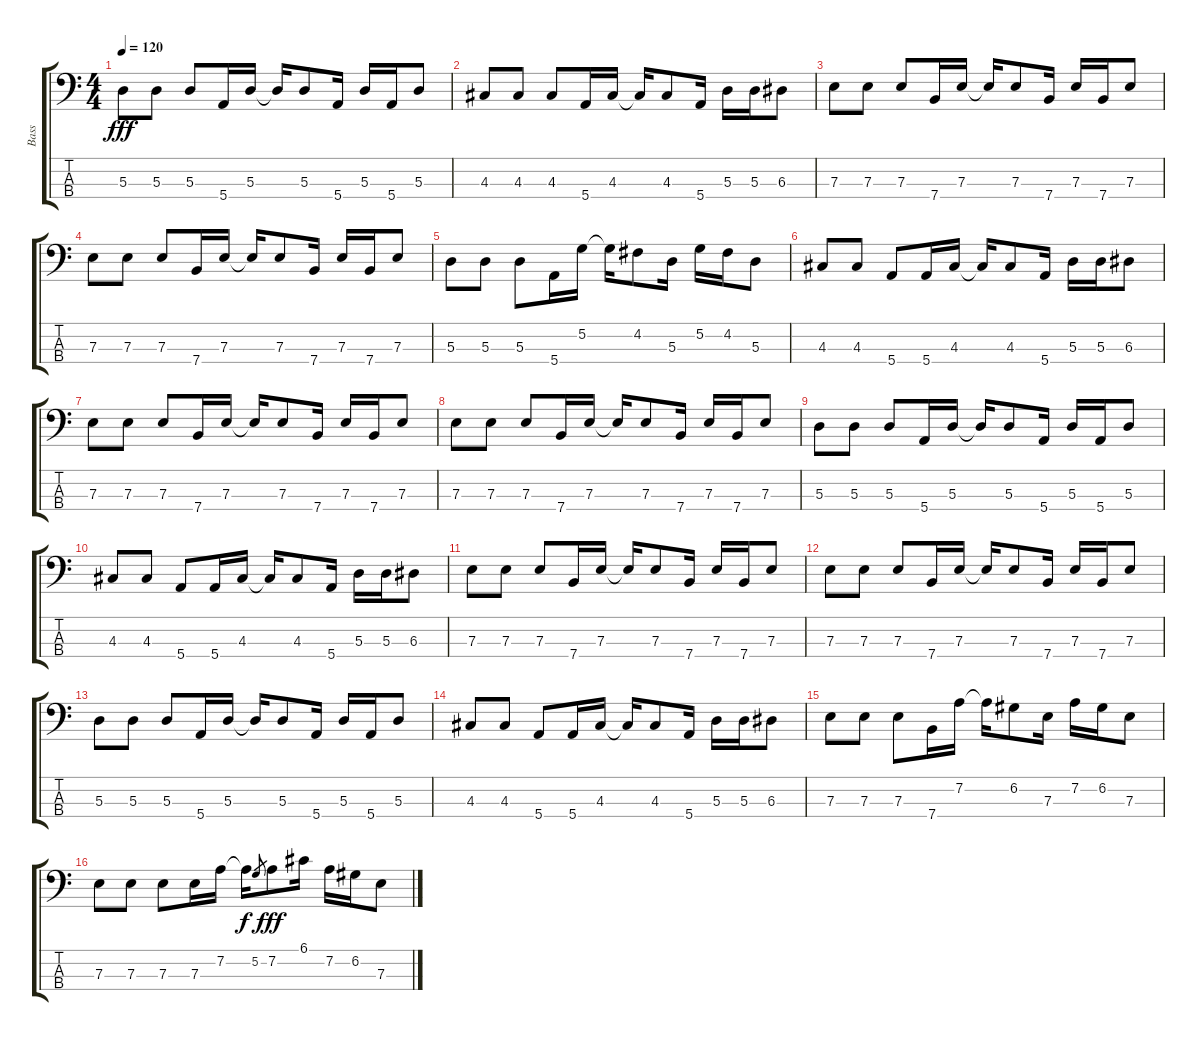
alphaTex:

\track ("Bass" "Bass") {instrument electricbasspick}
\staff {score tabs}
\tuning (G2 D2 A1 E1) {hide}
\ts (4 4)
\tempo 120
\clef f4
\ks c
5.3.8{dy fff} 5.3.8 5.3.8 5.4.16 5.3.16 5.3{t}.16 5.3.8 5.4.16 5.3.16 5.4.16 5.3.8 |
4.3.8 4.3.8 4.3.8 5.4.16 4.3.16 4.3{t}.16 4.3.8 5.4.16 5.3.16 5.3.16 6.3.8 |
7.3.8 7.3.8 7.3.8 7.4.16 7.3.16 7.3{t}.16 7.3.8 7.4.16 7.3.16 7.4.16 7.3.8 |
7.3.8 7.3.8 7.3.8 7.4.16 7.3.16 7.3{t}.16 7.3.8 7.4.16 7.3.16 7.4.16 7.3.8 |
5.3.8 5.3.8 5.3.8 5.4.16 5.2.16 5.2{t}.16 4.2.8 5.3.16 5.2.16 4.2.16 5.3.8 |
4.3.8 4.3.8 5.4.8 5.4.16 4.3.16 4.3{t}.16 4.3.8 5.4.16 5.3.16 5.3.16 6.3.8 |
7.3.8 7.3.8 7.3.8 7.4.16 7.3.16 7.3{t}.16 7.3.8 7.4.16 7.3.16 7.4.16 7.3.8 |
7.3.8 7.3.8 7.3.8 7.4.16 7.3.16 7.3{t}.16 7.3.8 7.4.16 7.3.16 7.4.16 7.3.8 |
5.3.8 5.3.8 5.3.8 5.4.16 5.3.16 5.3{t}.16 5.3.8 5.4.16 5.3.16 5.4.16 5.3.8 |
4.3.8 4.3.8 5.4.8 5.4.16 4.3.16 4.3{t}.16 4.3.8 5.4.16 5.3.16 5.3.16 6.3.8 |
7.3.8 7.3.8 7.3.8 7.4.16 7.3.16 7.3{t}.16 7.3.8 7.4.16 7.3.16 7.4.16 7.3.8 |
7.3.8 7.3.8 7.3.8 7.4.16 7.3.16 7.3{t}.16 7.3.8 7.4.16 7.3.16 7.4.16 7.3.8 |
5.3.8 5.3.8 5.3.8 5.4.16 5.3.16 5.3{t}.16 5.3.8 5.4.16 5.3.16 5.4.16 5.3.8 |
4.3.8 4.3.8 5.4.8 5.4.16 4.3.16 4.3{t}.16 4.3.8 5.4.16 5.3.16 5.3.16 6.3.8 |
7.3.8 7.3.8 7.3.8 7.4.16 7.2.16 7.2{t}.16 6.2.8 7.3.16 7.2.16 6.2.16 7.3.8 |
7.3.8 7.3.8 7.3.8 7.3.16 7.2.16 7.2{t}.16{dy f} 5.2.8{gr} 7.2.8{dy fff} 6.1.16 7.2.16 6.2.16 7.3.8
